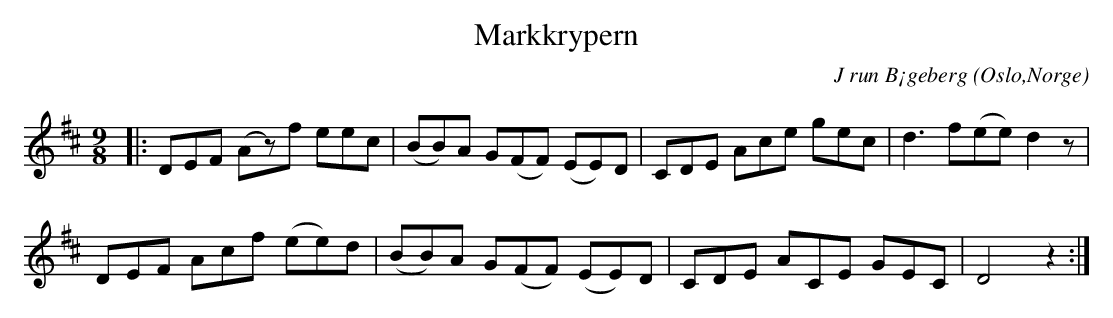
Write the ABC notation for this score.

X:1
T:Markkrypern
C:J run B¡geberg
O:Oslo,Norge
M:9/8
L:1/8
K:D
|: DEF (Az)f eec|(BB)A G(FF) (EE)D|CDE Ace gec| d3 f(ee)d2z|
DEF Acf (ee)d| (BB)A G(FF) (EE)D| CDE ACE GEC|D4z2 :|
